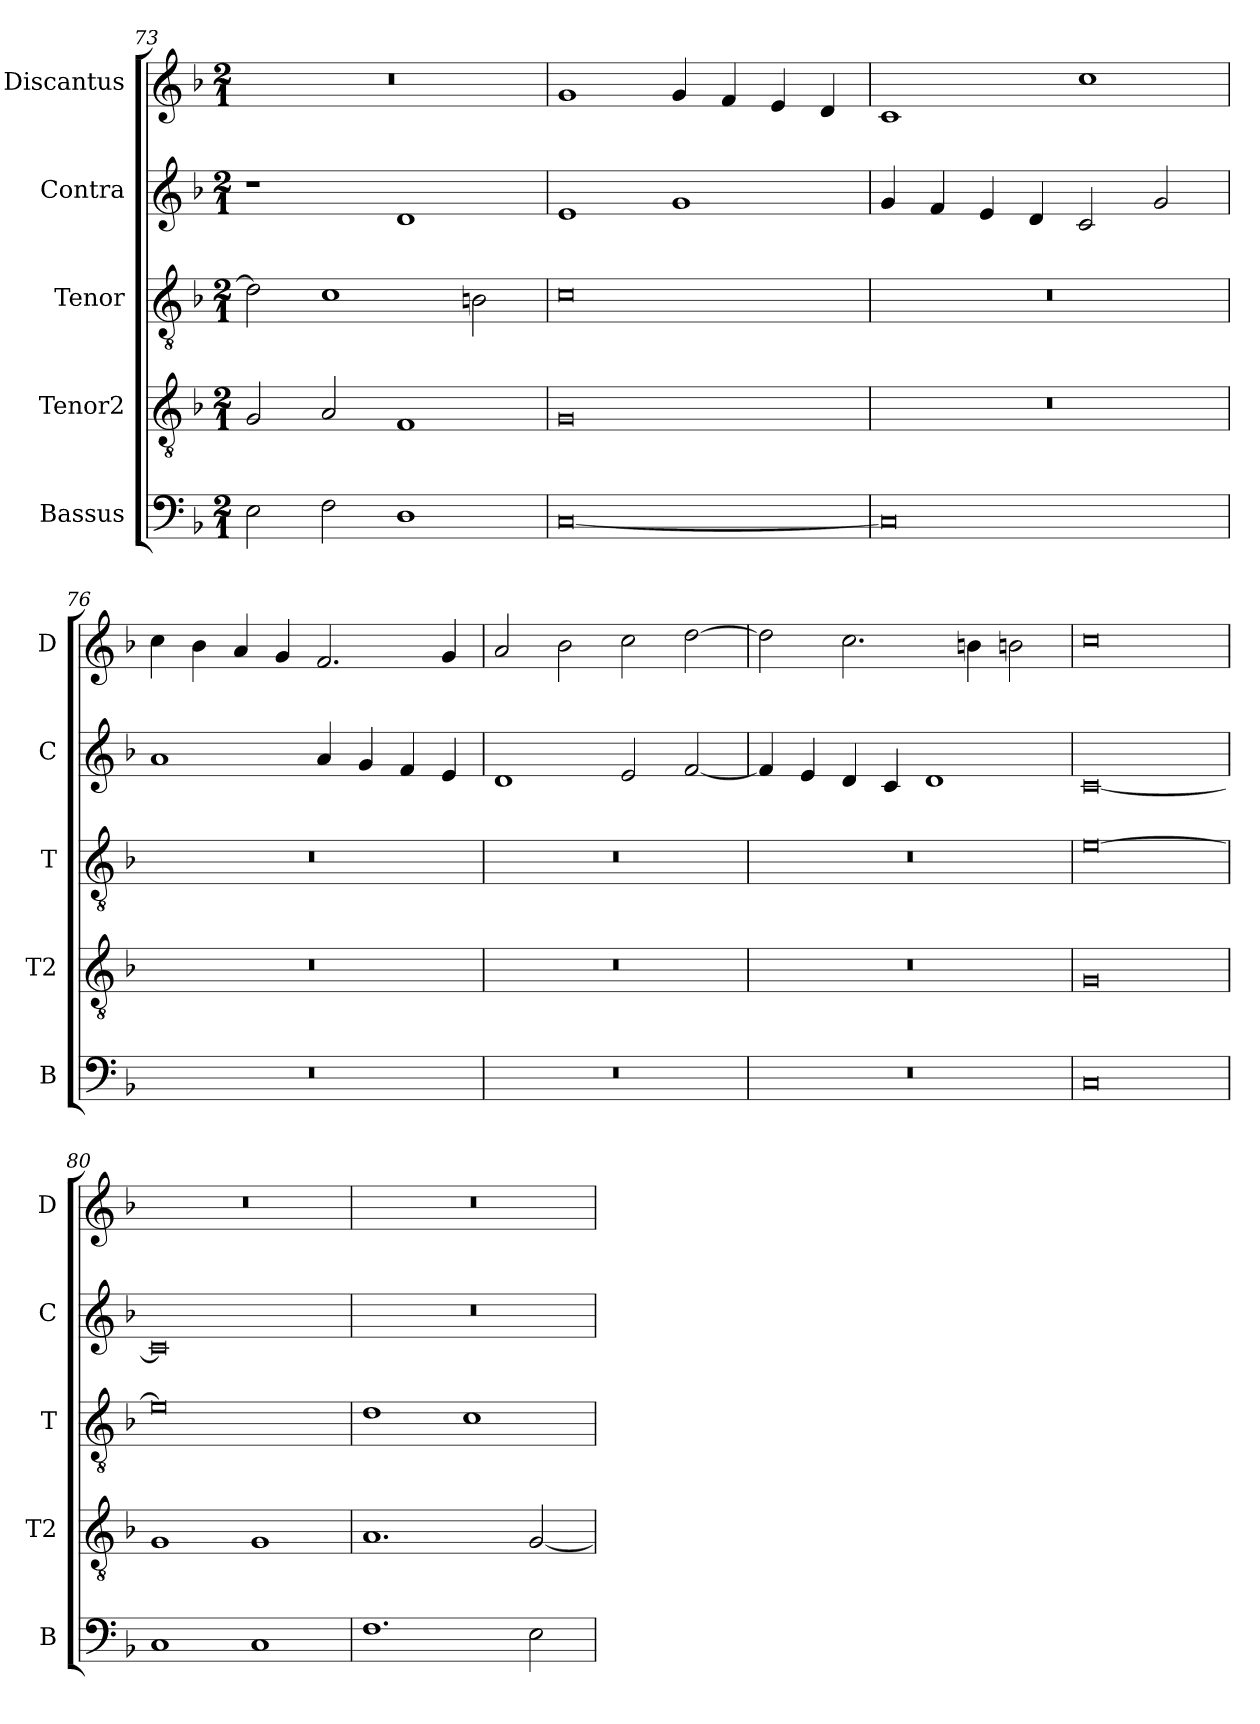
**kern	**kern	**kern	**kern	**kern
*part5	*part4	*part3	*part2	*part1
*staff5	*staff4	*staff3	*staff2	*staff1
*I"Bassus	*I"Tenor2	*I"Tenor	*I"Contra	*I"Discantus
*I'B	*I'T2	*I'T	*I'C	*I'D
*clefF4	*clefGv2	*clefGv2	*clefG2	*clefG2
*k[b-]	*k[b-]	*k[b-]	*k[b-]	*k[b-]
*M2/1	*M2/1	*M2/1	*M2/1	*M2/1
=73	=73	=73	=73	=73
2E\	2G/	2d\]	1r	0r
2F\	2A/	1c	.	.
1D	1F	.	1d	.
.	.	2Bn\	.	.
=74	=74	=74	=74	=74
[0C	0G	0c	1e	1g
.	.	.	1g	4g/
.	.	.	.	4f/
.	.	.	.	4e/
.	.	.	.	4d/
=75	=75	=75	=75	=75
0C]	0r	0r	4g/	1c
.	.	.	4f/	.
.	.	.	4e/	.
.	.	.	4d/	.
.	.	.	2c/	1cc
.	.	.	2g/	.
=76	=76	=76	=76	=76
0r	0r	0r	1a	4cc\
.	.	.	.	4b-\
.	.	.	.	4a/
.	.	.	.	4g/
.	.	.	4a/	2.f/
.	.	.	4g/	.
.	.	.	4f/	.
.	.	.	4e/	4g/
=77	=77	=77	=77	=77
0r	0r	0r	1d	2a/
.	.	.	.	2b-\
.	.	.	2e/	2cc\
.	.	.	[2f/	[2dd\
=78	=78	=78	=78	=78
0r	0r	0r	4f/]	2dd\]
.	.	.	4e/	.
.	.	.	4d/	2.cc\
.	.	.	4c/	.
.	.	.	1d	.
.	.	.	.	4bn\
.	.	.	.	2bn\
=79	=79	=79	=79	=79
0C	0G	[0e	[0c	0cc
=80	=80	=80	=80	=80
1C	1G	0e]	0c]	0r
1C	1G	.	.	.
=81	=81	=81	=81	=81
1.F	1.A	1d	0r	0r
.	.	1c	.	.
2E\	[2G/	.	.	.
=	=	=	=	=
*-	*-	*-	*-	*-
